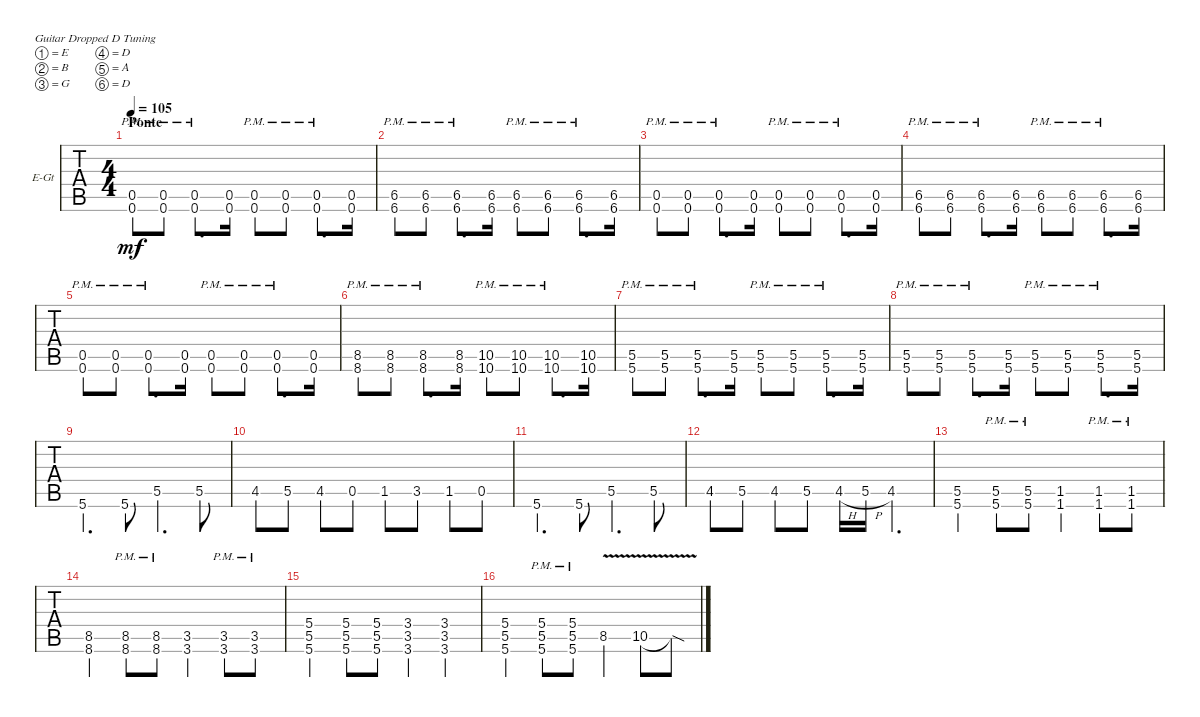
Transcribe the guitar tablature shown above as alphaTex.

\defaultSystemsLayout 4
\bracketExtendMode groupsimilarinstruments
\firstSystemTrackNameOrientation horizontal
\otherSystemsTrackNameOrientation horizontal
\track ("Guitar Ghoul I" "E-Gt") {instrument distortionguitar}
\staff {tabs}
\tuning (E4 B3 G3 D3 A2 D2)
\ts (4 4)
\section ("" "Ponte")
\tempo 105
\clef g2
\ks c
(0.5{pm} 0.6{pm}).8{dy mf} (0.6{pm} 0.5{pm}).8 (0.5{pm} 0.6{pm}).8{d} (0.6 0.5).16 (0.5{pm} 0.6{pm}).8 (0.6{pm} 0.5{pm}).8 (0.5{pm} 0.6{pm}).8{d} (0.6 0.5).16 |
(6.5{pm} 6.6{pm}).8 (6.6{pm} 6.5{pm}).8 (6.5{pm} 6.6{pm}).8{d} (6.6 6.5).16 (6.5{pm} 6.6{pm}).8 (6.6{pm} 6.5{pm}).8 (6.5{pm} 6.6{pm}).8{d} (6.6 6.5).16 |
(0.5{pm} 0.6{pm}).8 (0.6{pm} 0.5{pm}).8 (0.5{pm} 0.6{pm}).8{d} (0.6 0.5).16 (0.5{pm} 0.6{pm}).8 (0.6{pm} 0.5{pm}).8 (0.5{pm} 0.6{pm}).8{d} (0.6 0.5).16 |
(6.5{pm} 6.6{pm}).8 (6.6{pm} 6.5{pm}).8 (6.5{pm} 6.6{pm}).8{d} (6.6 6.5).16 (6.5{pm} 6.6{pm}).8 (6.6{pm} 6.5{pm}).8 (6.5{pm} 6.6{pm}).8{d} (6.6 6.5).16 |
(0.5{pm} 0.6{pm}).8 (0.6{pm} 0.5{pm}).8 (0.5{pm} 0.6{pm}).8{d} (0.6 0.5).16 (0.5{pm} 0.6{pm}).8 (0.6{pm} 0.5{pm}).8 (0.5{pm} 0.6{pm}).8{d} (0.6 0.5).16 |
(8.5{pm} 8.6{pm}).8 (8.6{pm} 8.5{pm}).8 (8.5{pm} 8.6{pm}).8{d} (8.6 8.5).16 (10.5{pm} 10.6{pm}).8 (10.6{pm} 10.5{pm}).8 (10.5{pm} 10.6{pm}).8{d} (10.6 10.5).16 |
(5.5{pm} 5.6{pm}).8 (5.6{pm} 5.5{pm}).8 (5.5{pm} 5.6{pm}).8{d} (5.6 5.5).16 (5.5{pm} 5.6{pm}).8 (5.6{pm} 5.5{pm}).8 (5.5{pm} 5.6{pm}).8{d} (5.6 5.5).16 |
(5.5{pm} 5.6{pm}).8 (5.6{pm} 5.5{pm}).8 (5.5{pm} 5.6{pm}).8{d} (5.6 5.5).16 (5.5{pm} 5.6{pm}).8 (5.6{pm} 5.5{pm}).8 (5.5{pm} 5.6{pm}).8{d} (5.6 5.5).16 |
5.6.4{d} 5.6.8 5.5.4{d} 5.5.8 |
4.5.8 5.5.8 4.5.8 0.5.8 1.5.8 3.5.8 1.5.8 0.5.8 |
5.6.4{d} 5.6.8 5.5.4{d} 5.5.8 |
4.5.8 5.5.8 4.5.8 5.5.8 4.5{h}.16 5.5{h}.16 4.5.4{d} |
(5.6 5.5).4 (5.6{pm} 5.5{pm}).8 (5.6{pm} 5.5{pm}).8 (1.6 1.5).4 (1.6{pm} 1.5{pm}).8 (1.6{pm} 1.5{pm}).8 |
(8.6 8.5).4 (8.6{pm} 8.5{pm}).8 (8.6{pm} 8.5{pm}).8 (3.6 3.5).4 (3.6{pm} 3.5{pm}).8 (3.6{pm} 3.5{pm}).8 |
(5.6 5.5 5.4).4 (5.4 5.5 5.6).8 (5.6 5.5 5.4).8 (3.4 3.5 3.6).4 (3.6 3.5 3.4).4 |
(5.4 5.5 5.6).4 (5.6{pm} 5.5{pm} 5.4{pm}).8 (5.4{pm} 5.5{pm} 5.6{pm}).8 8.5{v}.4 10.5{v}.8 10.5{v sod t}.8
